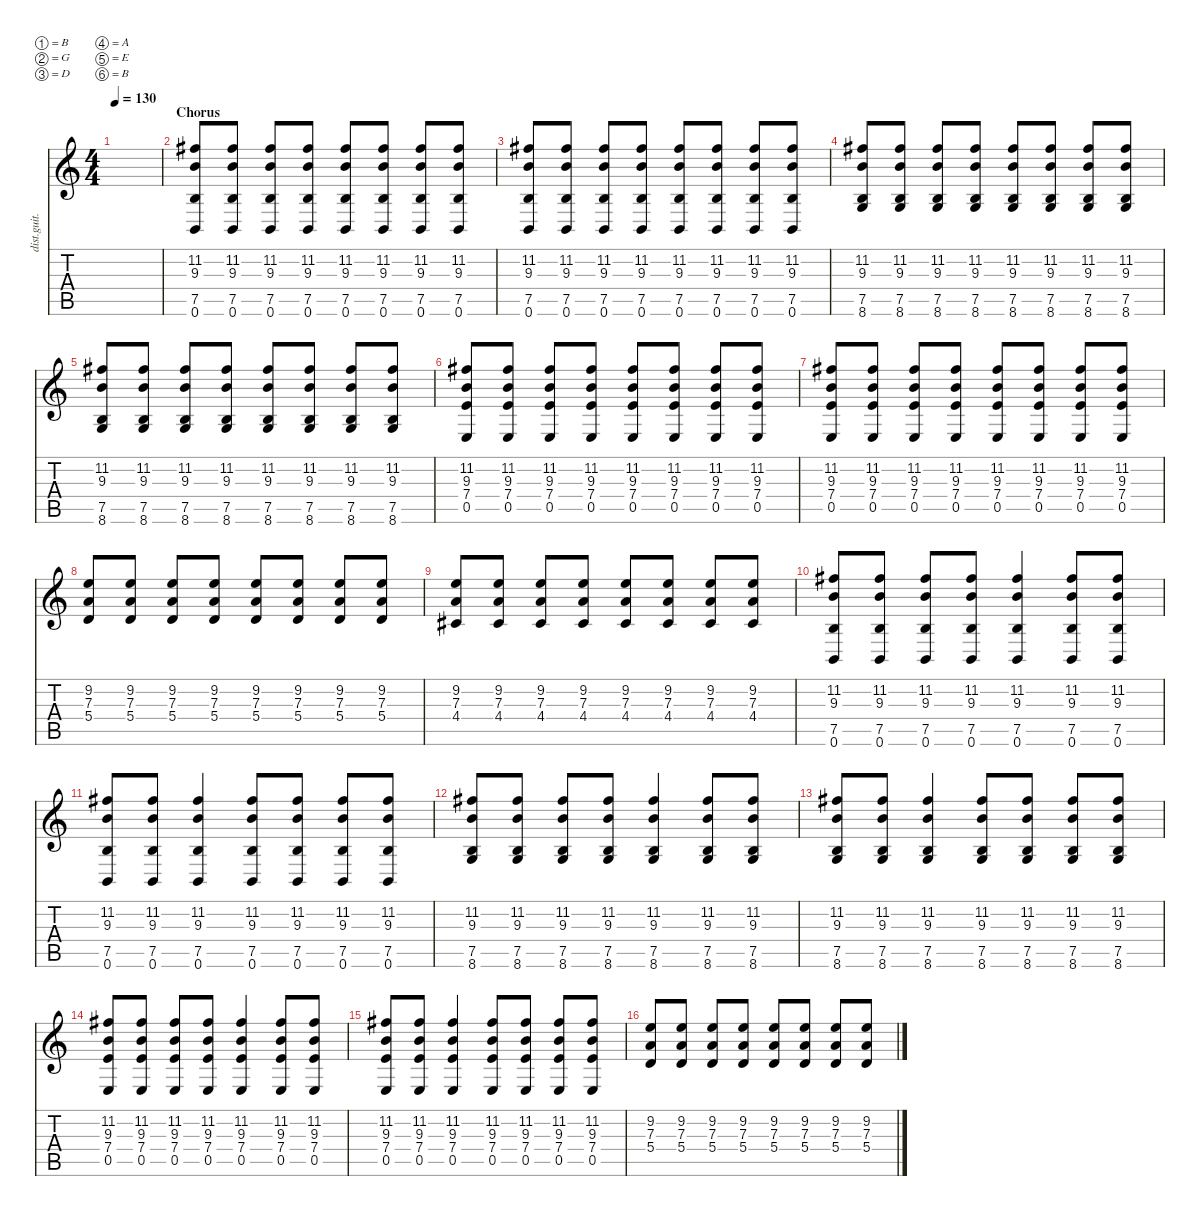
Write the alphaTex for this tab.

\defaultSystemsLayout 4
\hideDynamics
\bracketExtendMode nobrackets
\track ("Distortion Guitar - Petr" "dist.guit.") {instrument distortionguitar}
\staff {score tabs}
\tuning (B3 G3 D3 A2 E2 B1)
\ts (4 4)
\tempo 130
\clef g2
\ks c
|
\section ("" "Chorus")
(7.5 9.3 11.2{acc #} 0.6).8 (7.5 9.3 11.2{acc #} 0.6).8 (7.5 9.3 11.2{acc #} 0.6).8 (7.5 9.3 11.2{acc #} 0.6).8 (7.5 9.3 11.2{acc #} 0.6).8 (7.5 9.3 11.2{acc #} 0.6).8 (7.5 9.3 11.2{acc #} 0.6).8 (7.5 9.3 11.2{acc #} 0.6).8 |
(7.5 9.3 11.2{acc #} 0.6).8 (7.5 9.3 11.2{acc #} 0.6).8 (7.5 9.3 11.2{acc #} 0.6).8 (7.5 9.3 11.2{acc #} 0.6).8 (7.5 9.3 11.2{acc #} 0.6).8 (7.5 9.3 11.2{acc #} 0.6).8 (7.5 9.3 11.2{acc #} 0.6).8 (7.5 9.3 11.2{acc #} 0.6).8 |
(7.5 9.3 11.2{acc #} 8.6).8 (7.5 9.3 11.2{acc #} 8.6).8 (7.5 9.3 11.2{acc #} 8.6).8 (7.5 9.3 11.2{acc #} 8.6).8 (7.5 9.3 11.2{acc #} 8.6).8 (7.5 9.3 11.2{acc #} 8.6).8 (7.5 9.3 11.2{acc #} 8.6).8 (7.5 9.3 11.2{acc #} 8.6).8 |
(7.5 9.3 11.2{acc #} 8.6).8 (7.5 9.3 11.2{acc #} 8.6).8 (7.5 9.3 11.2{acc #} 8.6).8 (7.5 9.3 11.2{acc #} 8.6).8 (7.5 9.3 11.2{acc #} 8.6).8 (7.5 9.3 11.2{acc #} 8.6).8 (7.5 9.3 11.2{acc #} 8.6).8 (7.5 9.3 11.2{acc #} 8.6).8 |
(0.5 7.4 9.3 11.2{acc #}).8 (0.5 7.4 9.3 11.2{acc #}).8 (0.5 7.4 9.3 11.2{acc #}).8 (0.5 7.4 9.3 11.2{acc #}).8 (0.5 7.4 9.3 11.2{acc #}).8 (0.5 7.4 9.3 11.2{acc #}).8 (0.5 7.4 9.3 11.2{acc #}).8 (0.5 7.4 9.3 11.2{acc #}).8 |
(0.5 7.4 9.3 11.2{acc #}).8 (0.5 7.4 9.3 11.2{acc #}).8 (0.5 7.4 9.3 11.2{acc #}).8 (0.5 7.4 9.3 11.2{acc #}).8 (0.5 7.4 9.3 11.2{acc #}).8 (0.5 7.4 9.3 11.2{acc #}).8 (0.5 7.4 9.3 11.2{acc #}).8 (0.5 7.4 9.3 11.2{acc #}).8 |
(5.4 7.3 9.2).8 (5.4 7.3 9.2).8 (5.4 7.3 9.2).8 (5.4 7.3 9.2).8 (5.4 7.3 9.2).8 (5.4 7.3 9.2).8 (5.4 7.3 9.2).8 (5.4 7.3 9.2).8 |
(4.4{acc #} 7.3 9.2).8 (4.4{acc #} 7.3 9.2).8 (4.4{acc #} 7.3 9.2).8 (4.4{acc #} 7.3 9.2).8 (4.4{acc #} 7.3 9.2).8 (4.4{acc #} 7.3 9.2).8 (4.4{acc #} 7.3 9.2).8 (4.4{acc #} 7.3 9.2).8 |
(7.5 9.3 11.2{acc #} 0.6).8 (7.5 9.3 11.2{acc #} 0.6).8 (7.5 9.3 11.2{acc #} 0.6).8 (7.5 9.3 11.2{acc #} 0.6).8 (7.5 9.3 11.2{acc #} 0.6).4 (7.5 9.3 11.2{acc #} 0.6).8 (7.5 9.3 11.2{acc #} 0.6).8 |
(7.5 9.3 11.2{acc #} 0.6).8 (7.5 9.3 11.2{acc #} 0.6).8 (7.5 9.3 11.2{acc #} 0.6).4 (7.5 9.3 11.2{acc #} 0.6).8 (7.5 9.3 11.2{acc #} 0.6).8 (7.5 9.3 11.2{acc #} 0.6).8 (7.5 9.3 11.2{acc #} 0.6).8 |
(7.5 9.3 11.2{acc #} 8.6).8 (7.5 9.3 11.2{acc #} 8.6).8 (7.5 9.3 11.2{acc #} 8.6).8 (7.5 9.3 11.2{acc #} 8.6).8 (7.5 9.3 11.2{acc #} 8.6).4 (7.5 9.3 11.2{acc #} 8.6).8 (7.5 9.3 11.2{acc #} 8.6).8 |
(7.5 9.3 11.2{acc #} 8.6).8 (7.5 9.3 11.2{acc #} 8.6).8 (7.5 9.3 11.2{acc #} 8.6).4 (7.5 9.3 11.2{acc #} 8.6).8 (7.5 9.3 11.2{acc #} 8.6).8 (7.5 9.3 11.2{acc #} 8.6).8 (7.5 9.3 11.2{acc #} 8.6).8 |
(0.5 7.4 9.3 11.2{acc #}).8 (0.5 7.4 9.3 11.2{acc #}).8 (0.5 7.4 9.3 11.2{acc #}).8 (0.5 7.4 9.3 11.2{acc #}).8 (0.5 7.4 9.3 11.2{acc #}).4 (0.5 7.4 9.3 11.2{acc #}).8 (0.5 7.4 9.3 11.2{acc #}).8 |
(0.5 7.4 9.3 11.2{acc #}).8 (0.5 7.4 9.3 11.2{acc #}).8 (0.5 7.4 9.3 11.2{acc #}).4 (0.5 7.4 9.3 11.2{acc #}).8 (0.5 7.4 9.3 11.2{acc #}).8 (0.5 7.4 9.3 11.2{acc #}).8 (0.5 7.4 9.3 11.2{acc #}).8 |
(5.4 7.3 9.2).8 (5.4 7.3 9.2).8 (5.4 7.3 9.2).8 (5.4 7.3 9.2).8 (5.4 7.3 9.2).8 (5.4 7.3 9.2).8 (5.4 7.3 9.2).8 (5.4 7.3 9.2).8
